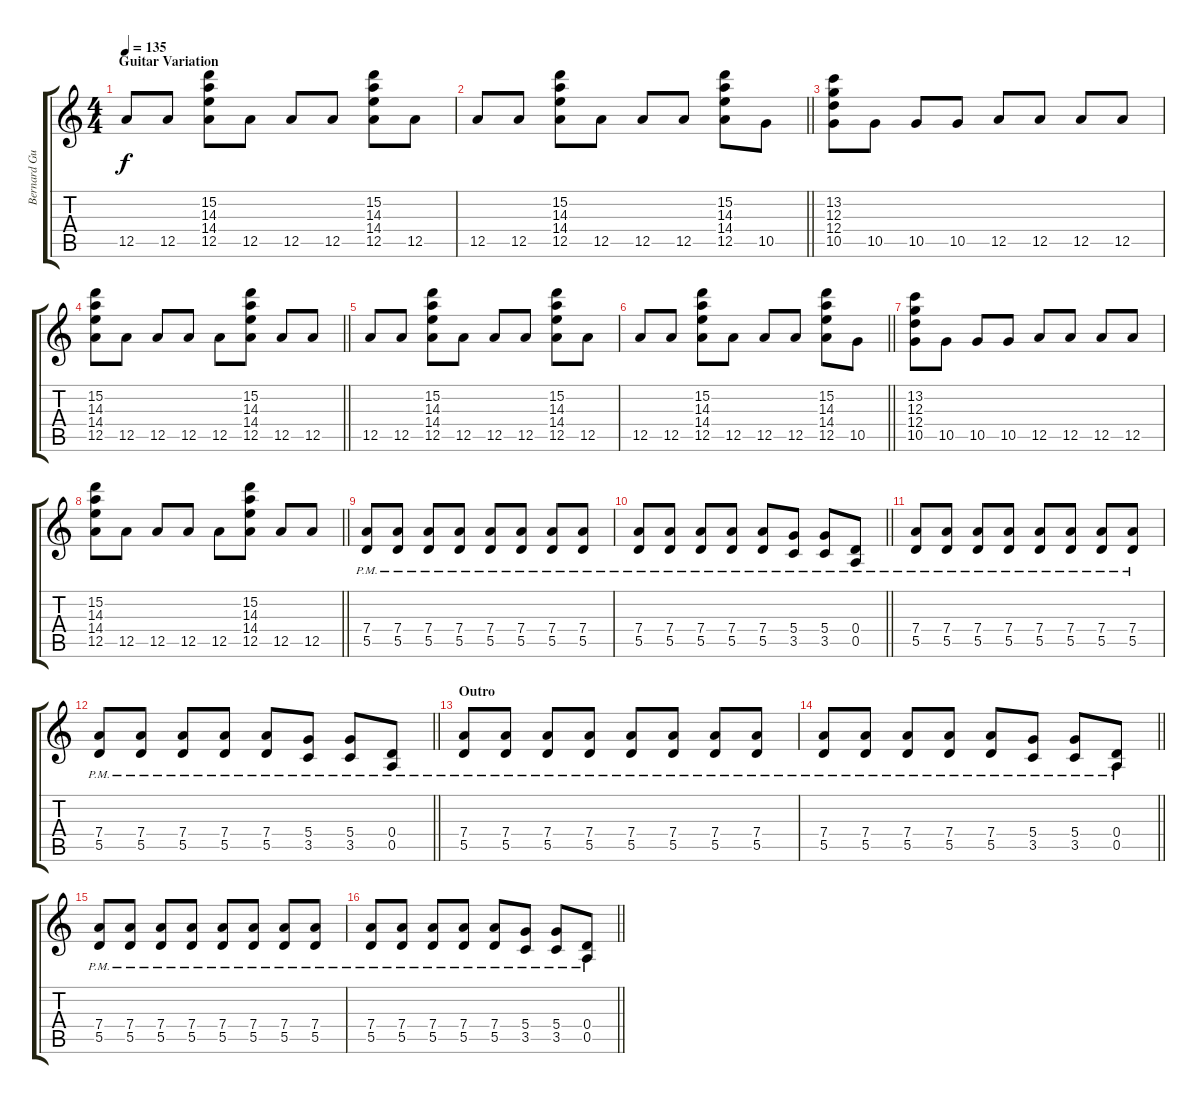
\track ("Bernard Guitar" "Bernard Gu") {instrument overdrivenguitar}
\staff {score tabs}
\tuning (E4 B3 G3 D3 A2 E2) {hide}
\ts (4 4)
\section ("" "Guitar Variation")
\tempo 135
\clef g2
\ks c
12.5.8{dy f} 12.5.8 (15.2 14.3 14.4 12.5).8 12.5.8 12.5.8 12.5.8 (15.2 14.3 14.4 12.5).8 12.5.8 |
\barLineRight lightlight
12.5.8 12.5.8 (15.2 14.3 14.4 12.5).8 12.5.8 12.5.8 12.5.8 (15.2 14.3 14.4 12.5).8 10.5.8 |
(13.2 12.3 12.4 10.5).8 10.5.8 10.5.8 10.5.8 12.5.8 12.5.8 12.5.8 12.5.8 |
\barLineRight lightlight
(15.2 14.3 14.4 12.5).8 12.5.8 12.5.8 12.5.8 12.5.8 (15.2 14.3 14.4 12.5).8 12.5.8 12.5.8 |
12.5.8 12.5.8 (15.2 14.3 14.4 12.5).8 12.5.8 12.5.8 12.5.8 (15.2 14.3 14.4 12.5).8 12.5.8 |
\barLineRight lightlight
12.5.8 12.5.8 (15.2 14.3 14.4 12.5).8 12.5.8 12.5.8 12.5.8 (15.2 14.3 14.4 12.5).8 10.5.8 |
(13.2 12.3 12.4 10.5).8 10.5.8 10.5.8 10.5.8 12.5.8 12.5.8 12.5.8 12.5.8 |
\barLineRight lightlight
(15.2 14.3 14.4 12.5).8 12.5.8 12.5.8 12.5.8 12.5.8 (15.2 14.3 14.4 12.5).8 12.5.8 12.5.8 |
(7.4{pm} 5.5{pm}).8 (7.4{pm} 5.5{pm}).8 (7.4{pm} 5.5{pm}).8 (7.4{pm} 5.5{pm}).8 (7.4{pm} 5.5{pm}).8 (7.4{pm} 5.5{pm}).8 (7.4{pm} 5.5{pm}).8 (7.4{pm} 5.5{pm}).8 |
\barLineRight lightlight
(7.4{pm} 5.5{pm}).8 (7.4{pm} 5.5{pm}).8 (7.4{pm} 5.5{pm}).8 (7.4{pm} 5.5{pm}).8 (7.4{pm} 5.5{pm}).8 (5.4{pm} 3.5{pm}).8 (5.4{pm} 3.5{pm}).8 (0.4{pm} 0.5{pm}).8 |
(7.4{pm} 5.5{pm}).8 (7.4{pm} 5.5{pm}).8 (7.4{pm} 5.5{pm}).8 (7.4{pm} 5.5{pm}).8 (7.4{pm} 5.5{pm}).8 (7.4{pm} 5.5{pm}).8 (7.4{pm} 5.5{pm}).8 (7.4{pm} 5.5{pm}).8 |
\barLineRight lightlight
(7.4{pm} 5.5{pm}).8 (7.4{pm} 5.5{pm}).8 (7.4{pm} 5.5{pm}).8 (7.4{pm} 5.5{pm}).8 (7.4{pm} 5.5{pm}).8 (5.4{pm} 3.5{pm}).8 (5.4{pm} 3.5{pm}).8 (0.4{pm} 0.5{pm}).8 |
\section ("" "Outro")
(7.4{pm} 5.5{pm}).8 (7.4{pm} 5.5{pm}).8 (7.4{pm} 5.5{pm}).8 (7.4{pm} 5.5{pm}).8 (7.4{pm} 5.5{pm}).8 (7.4{pm} 5.5{pm}).8 (7.4{pm} 5.5{pm}).8 (7.4{pm} 5.5{pm}).8 |
\barLineRight lightlight
(7.4{pm} 5.5{pm}).8 (7.4{pm} 5.5{pm}).8 (7.4{pm} 5.5{pm}).8 (7.4{pm} 5.5{pm}).8 (7.4{pm} 5.5{pm}).8 (5.4{pm} 3.5{pm}).8 (5.4{pm} 3.5{pm}).8 (0.4{pm} 0.5{pm}).8 |
(7.4{pm} 5.5{pm}).8 (7.4{pm} 5.5{pm}).8 (7.4{pm} 5.5{pm}).8 (7.4{pm} 5.5{pm}).8 (7.4{pm} 5.5{pm}).8 (7.4{pm} 5.5{pm}).8 (7.4{pm} 5.5{pm}).8 (7.4{pm} 5.5{pm}).8 |
\barLineRight lightlight
(7.4{pm} 5.5{pm}).8 (7.4{pm} 5.5{pm}).8 (7.4{pm} 5.5{pm}).8 (7.4{pm} 5.5{pm}).8 (7.4{pm} 5.5{pm}).8 (5.4{pm} 3.5{pm}).8 (5.4{pm} 3.5{pm}).8 (0.4{pm} 0.5{pm}).8
